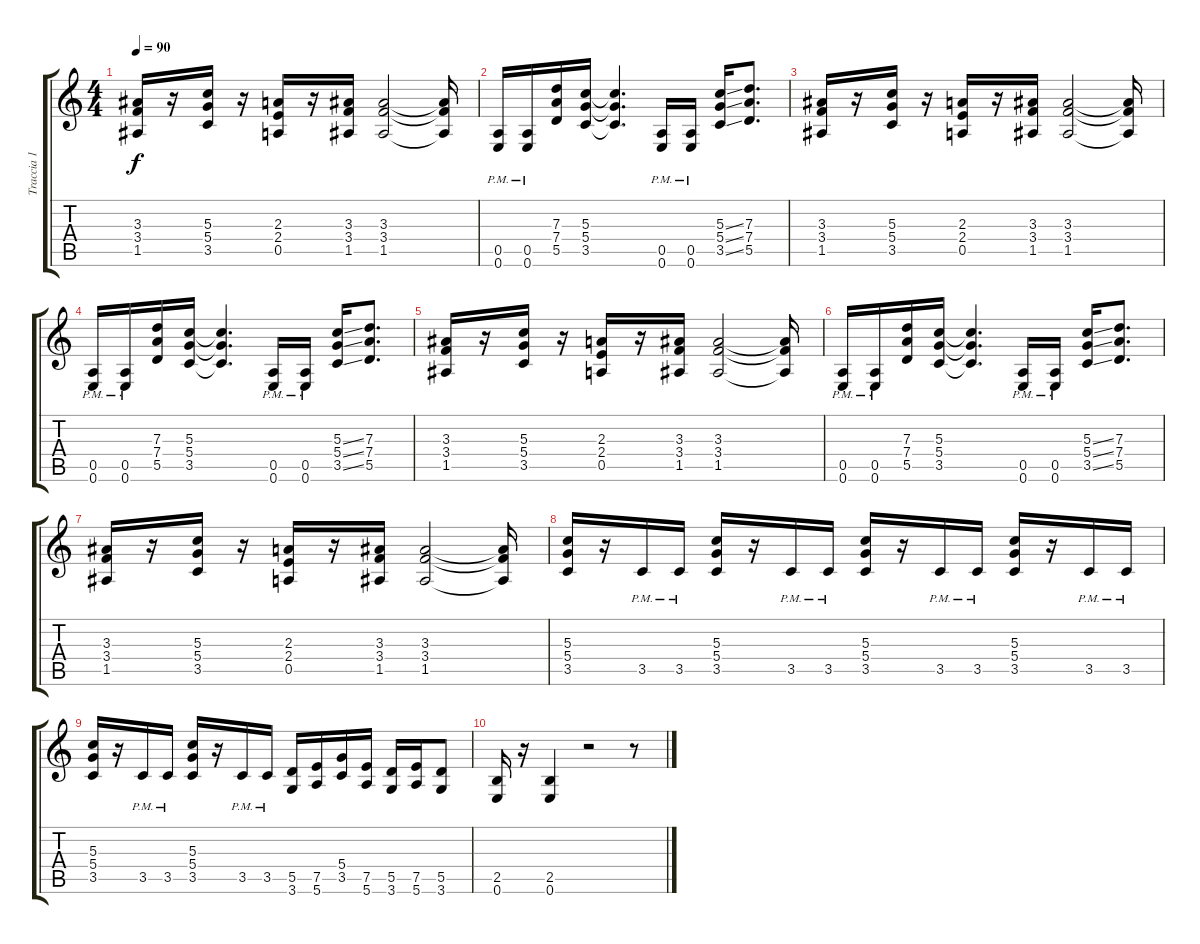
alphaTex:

\track ("Traccia 1" "Traccia 1") {instrument distortionguitar}
\staff {score tabs}
\tuning (E4 B3 G3 D3 A2 E2) {hide}
\ts (4 4)
\tempo 90
\clef g2
\ks c
(3.3 3.4 1.5).16{dy f} r.16 (5.3 5.4 3.5).16 r.16 (2.3 2.4 0.5).16 r.16 (3.3 3.4 1.5).16 (3.3 3.4 1.5).2 (3.3{t} 3.4{t} 1.5{t}).16 |
(0.5{pm} 0.6{pm}).16 (0.5{pm} 0.6{pm}).16 (7.3 7.4 5.5).16 (5.3 5.4 3.5).16 (5.3{t} 5.4{t} 3.5{t}).4{d} (0.5{pm} 0.6{pm}).16 (0.5{pm} 0.6{pm}).16 (5.3{ss} 5.4{ss} 3.5{ss}).16 (7.3 7.4 5.5).8{d} |
(3.3 3.4 1.5).16 r.16 (5.3 5.4 3.5).16 r.16 (2.3 2.4 0.5).16 r.16 (3.3 3.4 1.5).16 (3.3 3.4 1.5).2 (3.3{t} 3.4{t} 1.5{t}).16 |
(0.5{pm} 0.6{pm}).16 (0.5{pm} 0.6{pm}).16 (7.3 7.4 5.5).16 (5.3 5.4 3.5).16 (5.3{t} 5.4{t} 3.5{t}).4{d} (0.5{pm} 0.6{pm}).16 (0.5{pm} 0.6{pm}).16 (5.3{ss} 5.4{ss} 3.5{ss}).16 (7.3 7.4 5.5).8{d} |
(3.3 3.4 1.5).16 r.16 (5.3 5.4 3.5).16 r.16 (2.3 2.4 0.5).16 r.16 (3.3 3.4 1.5).16 (3.3 3.4 1.5).2 (3.3{t} 3.4{t} 1.5{t}).16 |
(0.5{pm} 0.6{pm}).16 (0.5{pm} 0.6{pm}).16 (7.3 7.4 5.5).16 (5.3 5.4 3.5).16 (5.3{t} 5.4{t} 3.5{t}).4{d} (0.5{pm} 0.6{pm}).16 (0.5{pm} 0.6{pm}).16 (5.3{ss} 5.4{ss} 3.5{ss}).16 (7.3 7.4 5.5).8{d} |
(3.3 3.4 1.5).16 r.16 (5.3 5.4 3.5).16 r.16 (2.3 2.4 0.5).16 r.16 (3.3 3.4 1.5).16 (3.3 3.4 1.5).2 (3.3{t} 3.4{t} 1.5{t}).16 |
(5.3 5.4 3.5).16 r.16 3.5{pm}.16 3.5{pm}.16 (5.3 5.4 3.5).16 r.16 3.5{pm}.16 3.5{pm}.16 (5.3 5.4 3.5).16 r.16 3.5{pm}.16 3.5{pm}.16 (5.3 5.4 3.5).16 r.16 3.5{pm}.16 3.5{pm}.16 |
(5.3 5.4 3.5).16 r.16 3.5{pm}.16 3.5{pm}.16 (5.3 5.4 3.5).16 r.16 3.5{pm}.16 3.5{pm}.16 (5.5 3.6).16 (7.5 5.6).16 (5.4 3.5).16 (7.5 5.6).16 (5.5 3.6).16 (7.5 5.6).16 (5.5 3.6).8 |
(2.5 0.6).16 r.16 (2.5 0.6).4 r.2 r.8
